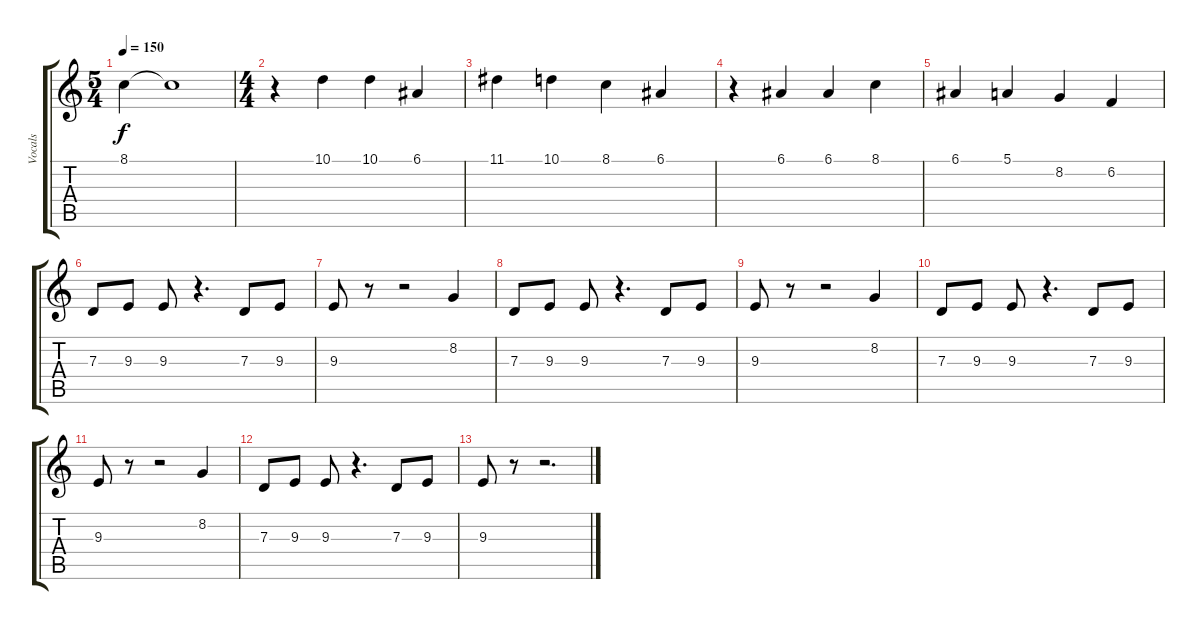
\track ("Vocals" "Vocals") {instrument flute}
\staff {score tabs}
\tuning (E4 B3 G3 D3 A2 E2) {hide}
\ts (5 4)
\tempo 150
\clef g2
\ks c
8.1.4{dy f} 8.1{t}.1 |
\ts (4 4)
r.4 10.1.4 10.1.4 6.1.4 |
11.1.4 10.1.4 8.1.4 6.1.4 |
r.4 6.1.4 6.1.4 8.1.4 |
6.1.4 5.1.4 8.2.4 6.2.4 |
7.3.8 9.3.8 9.3.8 r.4{d} 7.3.8 9.3.8 |
9.3.8 r.8 r.2 8.2.4 |
7.3.8 9.3.8 9.3.8 r.4{d} 7.3.8 9.3.8 |
9.3.8 r.8 r.2 8.2.4 |
7.3.8 9.3.8 9.3.8 r.4{d} 7.3.8 9.3.8 |
9.3.8 r.8 r.2 8.2.4 |
7.3.8 9.3.8 9.3.8 r.4{d} 7.3.8 9.3.8 |
9.3.8 r.8 r.2{d}
